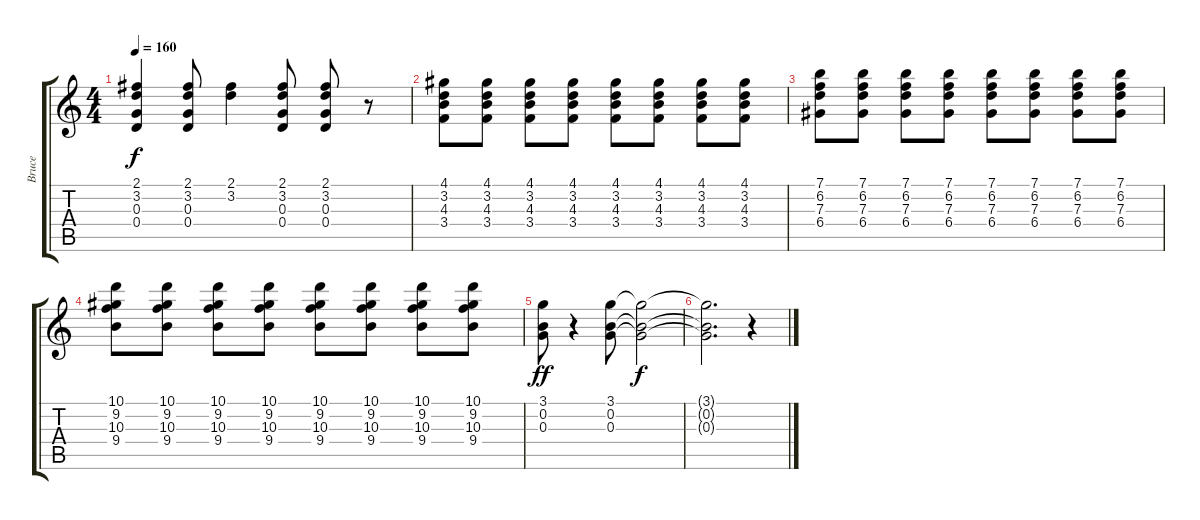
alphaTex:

\track ("Bruce" "Bruce") {instrument electricguitarclean}
\staff {score tabs}
\tuning (E4 B3 G3 D3 A2 E2) {hide}
\ts (4 4)
\tempo 160
\clef g2
\ks c
(2.1 3.2 0.3 0.4).4{dy f} (2.1 3.2 0.3 0.4).8 (2.1 3.2).4 (2.1 3.2 0.3 0.4).8 (2.1 3.2 0.3 0.4).8 r.8 |
(4.1 3.2 4.3 3.4).8 (4.1 3.2 4.3 3.4).8 (4.1 3.2 4.3 3.4).8 (4.1 3.2 4.3 3.4).8 (4.1 3.2 4.3 3.4).8 (4.1 3.2 4.3 3.4).8 (4.1 3.2 4.3 3.4).8 (4.1 3.2 4.3 3.4).8 |
(7.1 6.2 7.3 6.4).8 (7.1 6.2 7.3 6.4).8 (7.1 6.2 7.3 6.4).8 (7.1 6.2 7.3 6.4).8 (7.1 6.2 7.3 6.4).8 (7.1 6.2 7.3 6.4).8 (7.1 6.2 7.3 6.4).8 (7.1 6.2 7.3 6.4).8 |
(10.1 9.2 10.3 9.4).8 (10.1 9.2 10.3 9.4).8 (10.1 9.2 10.3 9.4).8 (10.1 9.2 10.3 9.4).8 (10.1 9.2 10.3 9.4).8 (10.1 9.2 10.3 9.4).8 (10.1 9.2 10.3 9.4).8 (10.1 9.2 10.3 9.4).8 |
(3.1 0.2 0.3).8{dy ff} r.4 (3.1 0.2 0.3).8 (3.1{t} 0.2{t} 0.3{t}).2{dy f} |
(3.1{t} 0.2{t} 0.3{t}).2{d} r.4
